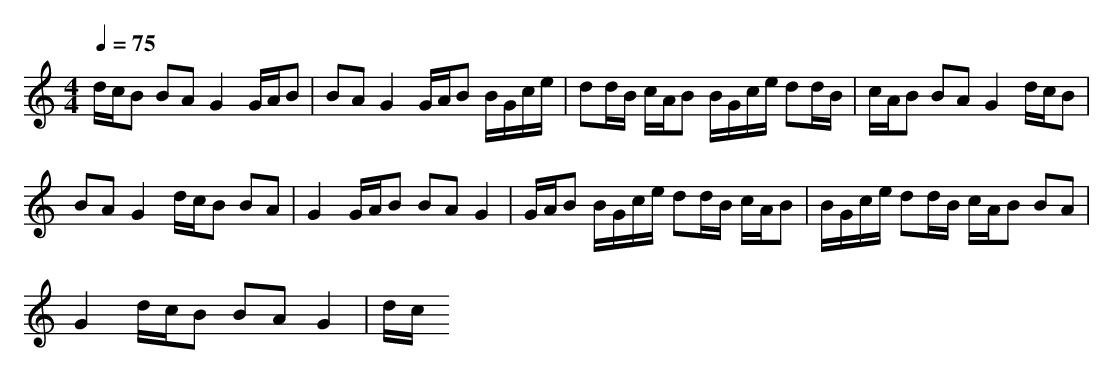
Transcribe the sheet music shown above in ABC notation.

X:1
T:
M: 4/4
L: 1/8
Q:1/4=75
K:C % 0 sharps
d/2c/2B BA G2 G/2A/2B|BA G2 G/2A/2B B/2G/2c/2e/2|dd/2B/2 c/2A/2B B/2G/2c/2e/2 dd/2B/2|c/2A/2B BA G2 d/2c/2B|
BA G2 d/2c/2B BA|G2 G/2A/2B BA G2|G/2A/2B B/2G/2c/2e/2 dd/2B/2 c/2A/2B|B/2G/2c/2e/2 dd/2B/2 c/2A/2B BA|
G2 d/2c/2B BA G2|d/2c/2
